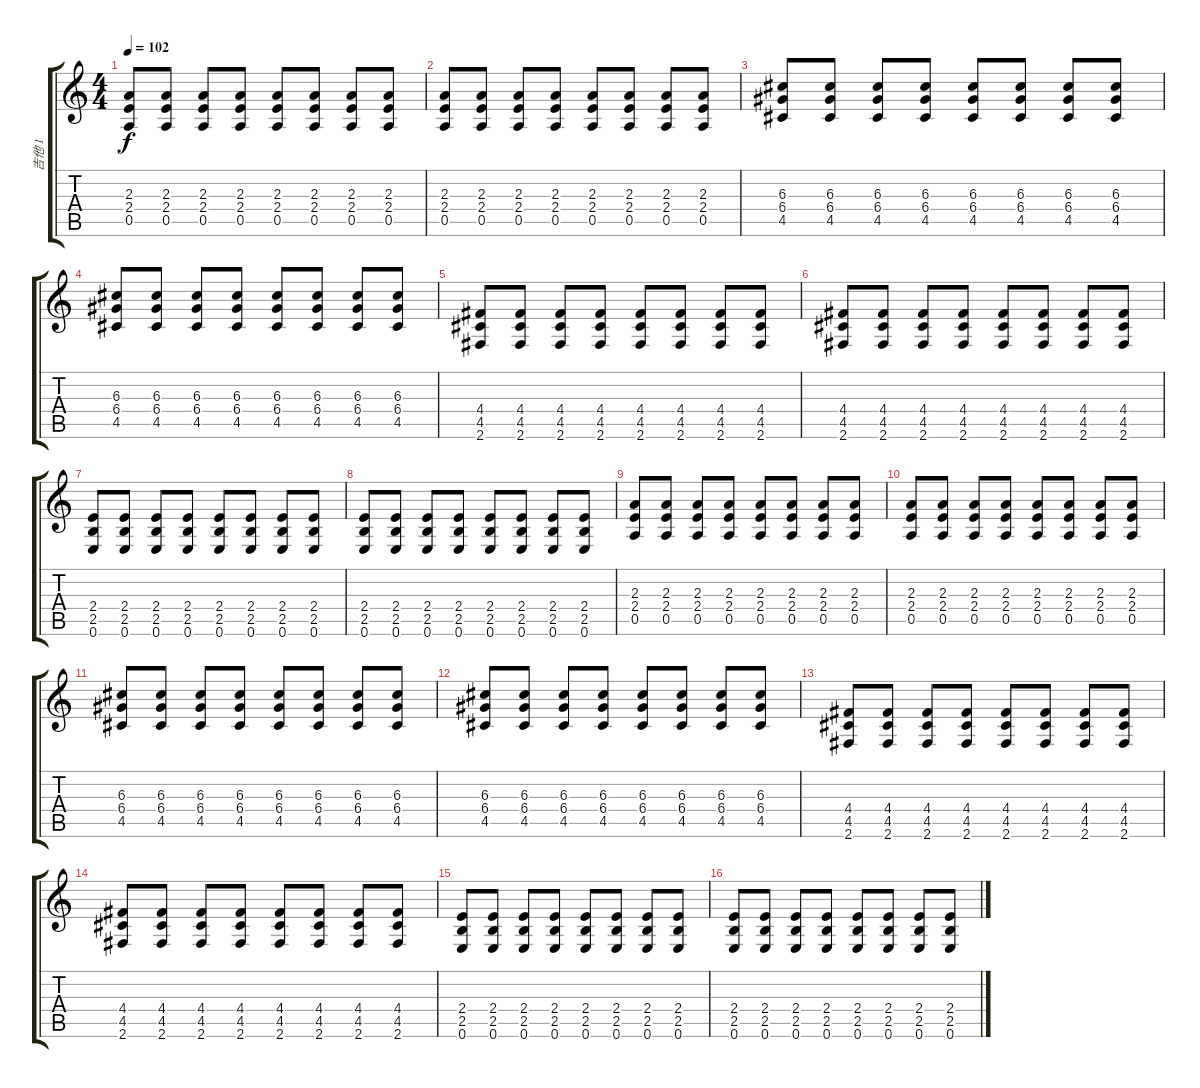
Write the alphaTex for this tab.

\track ("吉他 1" "吉他 1") {instrument overdrivenguitar}
\staff {score tabs}
\tuning (E4 B3 G3 D3 A2 E2) {hide}
\ts (4 4)
\tempo 102
\clef g2
\ks c
(2.3 2.4 0.5).8{dy f volume 10} (2.3 2.4 0.5).8 (2.3 2.4 0.5).8 (2.3 2.4 0.5).8 (2.3 2.4 0.5).8 (2.3 2.4 0.5).8 (2.3 2.4 0.5).8 (2.3 2.4 0.5).8 |
(2.3 2.4 0.5).8 (2.3 2.4 0.5).8 (2.3 2.4 0.5).8 (2.3 2.4 0.5).8 (2.3 2.4 0.5).8 (2.3 2.4 0.5).8 (2.3 2.4 0.5).8 (2.3 2.4 0.5).8 |
(6.3 6.4 4.5).8 (6.3 6.4 4.5).8 (6.3 6.4 4.5).8 (6.3 6.4 4.5).8 (6.3 6.4 4.5).8 (6.3 6.4 4.5).8 (6.3 6.4 4.5).8 (6.3 6.4 4.5).8 |
(6.3 6.4 4.5).8 (6.3 6.4 4.5).8 (6.3 6.4 4.5).8 (6.3 6.4 4.5).8 (6.3 6.4 4.5).8 (6.3 6.4 4.5).8 (6.3 6.4 4.5).8 (6.3 6.4 4.5).8 |
(4.4 4.5 2.6).8 (4.4 4.5 2.6).8 (4.4 4.5 2.6).8 (4.4 4.5 2.6).8 (4.4 4.5 2.6).8 (4.4 4.5 2.6).8 (4.4 4.5 2.6).8 (4.4 4.5 2.6).8 |
(4.4 4.5 2.6).8 (4.4 4.5 2.6).8 (4.4 4.5 2.6).8 (4.4 4.5 2.6).8 (4.4 4.5 2.6).8 (4.4 4.5 2.6).8 (4.4 4.5 2.6).8 (4.4 4.5 2.6).8 |
(2.4 2.5 0.6).8 (2.4 2.5 0.6).8 (2.4 2.5 0.6).8 (2.4 2.5 0.6).8 (2.4 2.5 0.6).8 (2.4 2.5 0.6).8 (2.4 2.5 0.6).8 (2.4 2.5 0.6).8 |
(2.4 2.5 0.6).8 (2.4 2.5 0.6).8 (2.4 2.5 0.6).8 (2.4 2.5 0.6).8 (2.4 2.5 0.6).8 (2.4 2.5 0.6).8 (2.4 2.5 0.6).8 (2.4 2.5 0.6).8 |
(2.3 2.4 0.5).8 (2.3 2.4 0.5).8 (2.3 2.4 0.5).8 (2.3 2.4 0.5).8 (2.3 2.4 0.5).8 (2.3 2.4 0.5).8 (2.3 2.4 0.5).8 (2.3 2.4 0.5).8 |
(2.3 2.4 0.5).8 (2.3 2.4 0.5).8 (2.3 2.4 0.5).8 (2.3 2.4 0.5).8 (2.3 2.4 0.5).8 (2.3 2.4 0.5).8 (2.3 2.4 0.5).8 (2.3 2.4 0.5).8 |
(6.3 6.4 4.5).8 (6.3 6.4 4.5).8 (6.3 6.4 4.5).8 (6.3 6.4 4.5).8 (6.3 6.4 4.5).8 (6.3 6.4 4.5).8 (6.3 6.4 4.5).8 (6.3 6.4 4.5).8 |
(6.3 6.4 4.5).8 (6.3 6.4 4.5).8 (6.3 6.4 4.5).8 (6.3 6.4 4.5).8 (6.3 6.4 4.5).8 (6.3 6.4 4.5).8 (6.3 6.4 4.5).8 (6.3 6.4 4.5).8 |
(4.4 4.5 2.6).8 (4.4 4.5 2.6).8 (4.4 4.5 2.6).8 (4.4 4.5 2.6).8 (4.4 4.5 2.6).8 (4.4 4.5 2.6).8 (4.4 4.5 2.6).8 (4.4 4.5 2.6).8 |
(4.4 4.5 2.6).8 (4.4 4.5 2.6).8 (4.4 4.5 2.6).8 (4.4 4.5 2.6).8 (4.4 4.5 2.6).8 (4.4 4.5 2.6).8 (4.4 4.5 2.6).8 (4.4 4.5 2.6).8 |
(2.4 2.5 0.6).8 (2.4 2.5 0.6).8 (2.4 2.5 0.6).8 (2.4 2.5 0.6).8 (2.4 2.5 0.6).8 (2.4 2.5 0.6).8 (2.4 2.5 0.6).8 (2.4 2.5 0.6).8 |
(2.4 2.5 0.6).8 (2.4 2.5 0.6).8 (2.4 2.5 0.6).8 (2.4 2.5 0.6).8 (2.4 2.5 0.6).8 (2.4 2.5 0.6).8 (2.4 2.5 0.6).8 (2.4 2.5 0.6).8
